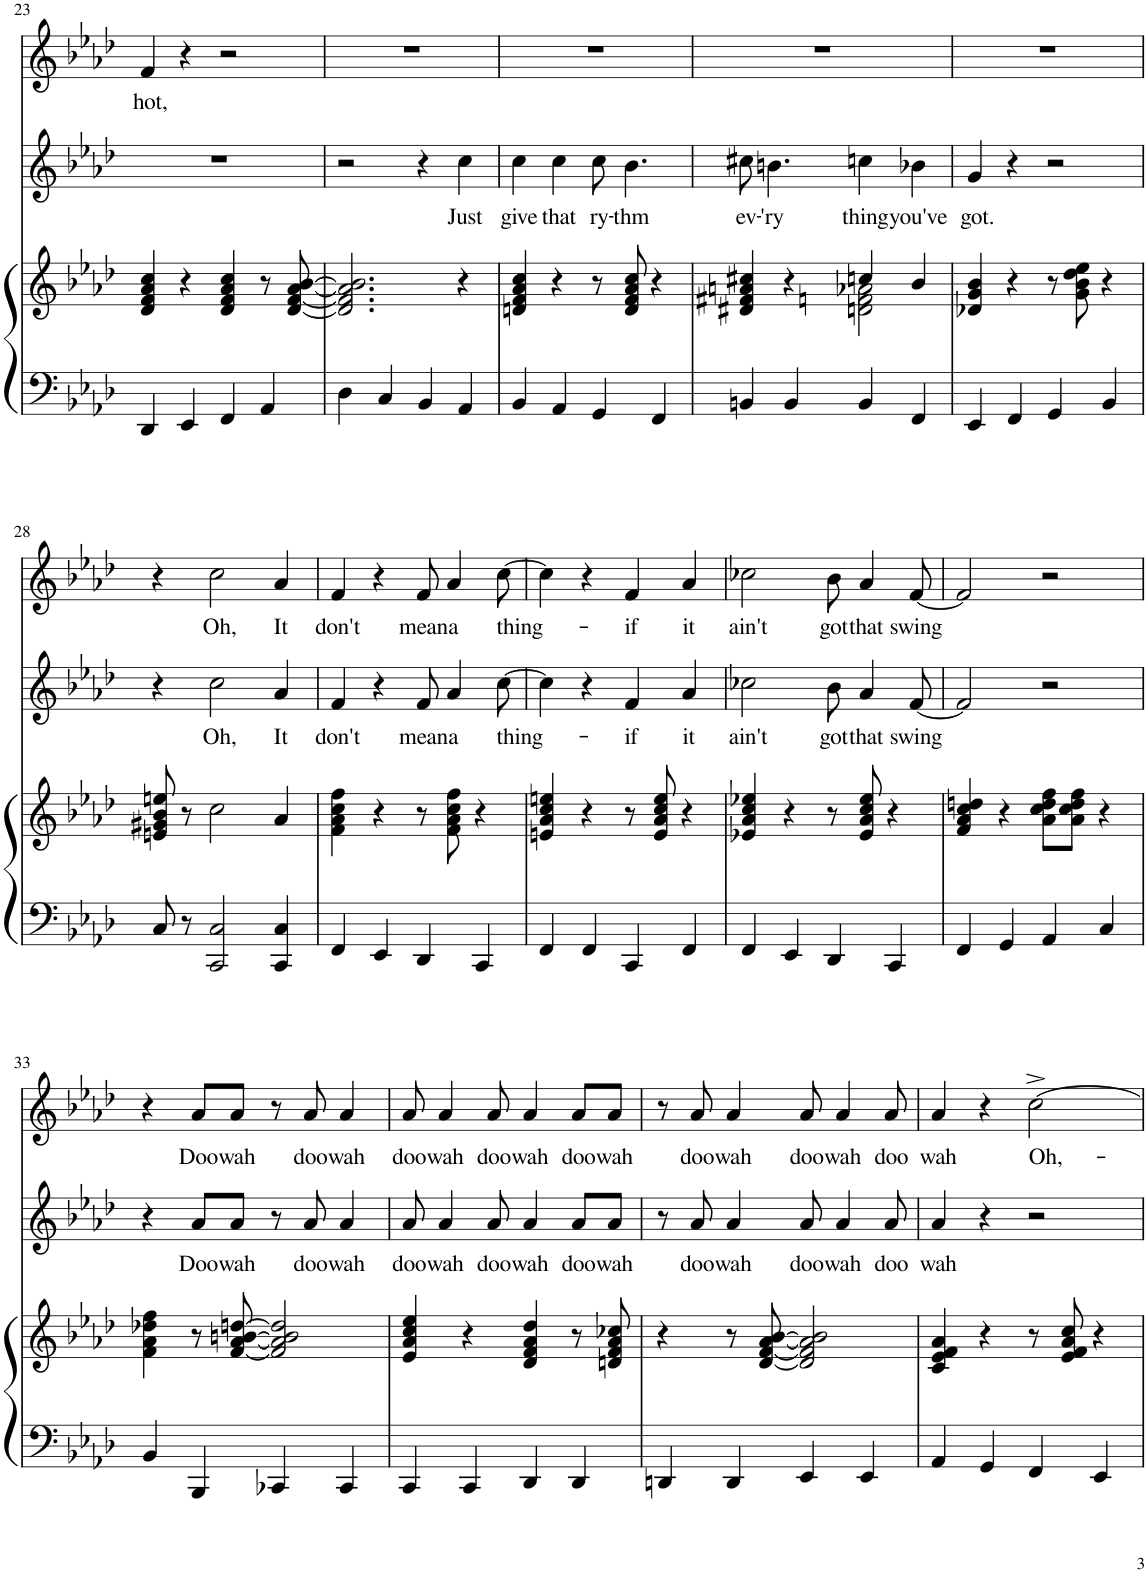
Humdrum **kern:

**kern	**kern	**kern	**text	**kern	**text
*part3	*part3	*part2	*part2	*part1	*part1
*staff4	*staff3	*staff2	*staff2	*staff1	*staff1
*I"Piano	*	*I"Alto	*	*I"Soprano	*
*I'Pno	*	*	*	*	*
!!LO:PB:g=z
*clefF4	*clefG2	*clefG2	*	*clefG2	*
*	*	*Trd1c2	*	*Trd1c2	*
*k[b-e-a-d-]	*k[b-e-a-d-]	*k[b-e-a-d-]	*	*k[b-e-a-d-]	*
*M4/4	*M4/4	*M4/4	*	*M4/4	*
=23	=23	=23	=23	=23	=23
!	!	!	!	!	!LO:LY:b
4DD-/	4d-/ 4f/ 4a-/ 4cc/	1r	.	4f/	hot,
4EE-/	4r	.	.	4r	.
4FF/	4d-/ 4f/ 4a-/ 4cc/	.	.	2r	.
4AA-/	8r	.	.	.	.
.	[8d-/ [8f/ [8a-/ [8b-/	.	.	.	.
=24	=24	=24	=24	=24	=24
4D-\	2.d-/] 2.f/] 2.a-/] 2.b-/]	2r	.	1r	.
4C/	.	.	.	.	.
4BB-/	.	4r	.	.	.
!	!	!	!LO:LY:b	!	!
4AA-/	4r	4cc\	Just	.	.
=25	=25	=25	=25	=25	=25
!	!	!	!LO:LY:b	!	!
4BB-/	4dn/ 4f/ 4a-/ 4cc/	4cc\	give	1r	.
!	!	!	!LO:LY:b	!	!
4AA-/	4r	4cc\	that	.	.
!	!	!	!LO:LY:b	!	!
4GG/	8r	8cc\	ry-	.	.
!	!	!	!LO:LY:b	!	!
.	8d/ 8f/ 8a-/ 8cc/	4.b-\	-thm	.	.
4FF/	4r	.	.	.	.
=26	=26	=26	=26	=26	=26
*	*^	*	*	*	*
!	!	!	!	!LO:LY:b	!	!
4BBn/	4d#X/ 4f#X/ 4an/ 4cc#X/	2ryy	8cc#X\	ev-	1r	.
!	!	!	!	!LO:LY:b	!	!
.	.	.	4.bn\	-'ry	.	.
4BB/	4r	.	.	.	.	.
!	!	!	!	!LO:LY:b	!	!
4BB/	4ccn/	2dn\ 2fn\ 2a-X\	4ccn\	thing	.	.
!	!	!	!	!LO:LY:b	!	!
4FF/	4b-/	.	4b-X\	you've	.	.
*	*v	*v	*	*	*	*
=27	=27	=27	=27	=27	=27
!	!	!	!LO:LY:b	!	!
4EE-/	4d-X/ 4g/ 4b-/	4g/	got.	1r	.
4FF/	4r	4r	.	.	.
4GG/	8r	2r	.	.	.
.	8g\ 8b-\ 8dd-\ 8ee-\	.	.	.	.
4BB-/	4r	.	.	.	.
!!LO:LB:g=z
=28	=28	=28	=28	=28	=28
8C/	8en/ 8g#X/ 8b-/ 8een/	4r	.	4r	.
8r	8r	.	.	.	.
!	!	!	!LO:LY:b	!	!LO:LY:b
2CC/ 2C/	2cc\	2cc\	Oh,	2cc\	Oh,
!	!	!	!LO:LY:b	!	!LO:LY:b
4CC/ 4C/	4a-/	4a-/	It	4a-/	It
=29	=29	=29	=29	=29	=29
!	!	!	!LO:LY:b	!	!LO:LY:b
4FF/	4f\ 4a-\ 4cc\ 4ff\	4f/	don't	4f/	don't
4EE-/	4r	4r	.	4r	.
!	!	!	!LO:LY:b	!	!LO:LY:b
4DD-/	8r	8f/	mean	8f/	mean
!	!	!	!LO:LY:b	!	!LO:LY:b
.	8f\ 8a-\ 8cc\ 8ff\	4a-/	a	4a-/	a
4CC/	4r	.	.	.	.
!	!	!	!LO:LY:b	!	!LO:LY:b
.	.	[8cc\	thing-	[8cc\	thing-
=30	=30	=30	=30	=30	=30
4FF/	4en/ 4a-/ 4cc/ 4een/	4cc\]	.	4cc\]	.
4FF/	4r	4r	.	4r	.
!	!	!	!LO:LY:b	!	!LO:LY:b
4CC/	8r	4f/	if	4f/	if
.	8e/ 8a-/ 8cc/ 8ee/	.	.	.	.
!	!	!	!LO:LY:b	!	!LO:LY:b
4FF/	4r	4a-/	it	4a-/	it
=31	=31	=31	=31	=31	=31
!	!	!	!LO:LY:b	!	!LO:LY:b
4FF/	4e-X/ 4a-/ 4cc/ 4ee-X/	2cc-X\	ain't	2cc-X\	ain't
4EE-/	4r	.	.	.	.
!	!	!	!LO:LY:b	!	!LO:LY:b
4DD-/	8r	8b-\	got	8b-\	got
!	!	!	!LO:LY:b	!	!LO:LY:b
.	8e-/ 8a-/ 8cc/ 8ee-/	4a-/	that	4a-/	that
4CC/	4r	.	.	.	.
!	!	!	!LO:LY:b	!	!LO:LY:b
.	.	[8f/	swing	[8f/	swing
=32	=32	=32	=32	=32	=32
4FF/	4f/ 4a-/ 4cc/ 4ddn/	2f/]	.	2f/]	.
4GG/	4r	.	.	.	.
4AA-/	8a-\ 8cc\ 8dd\ 8ff\L	2r	.	2r	.
.	8a-\ 8cc\ 8dd\ 8ff\J	.	.	.	.
4C/	4r	.	.	.	.
!!LO:LB:g=z
=33	=33	=33	=33	=33	=33
4BB-/	4f\ 4a-\ 4dd-X\ 4ff\	4r	.	4r	.
!	!	!	!LO:LY:b	!	!LO:LY:b
4BBB-/	8r	8a-/L	Doo	8a-/L	Doo
!	!	!	!LO:LY:b	!	!LO:LY:b
.	[8f/ [8a-/ [8bn/ [8ddn/	8a-/J	wah	8a-/J	wah
4CC-X/	2f/] 2a-/] 2b/] 2dd/]	8r	.	8r	.
!	!	!	!LO:LY:b	!	!LO:LY:b
.	.	8a-/	doo	8a-/	doo
!	!	!	!LO:LY:b	!	!LO:LY:b
4CC-/	.	4a-/	wah	4a-/	wah
=34	=34	=34	=34	=34	=34
!	!	!	!LO:LY:b	!	!LO:LY:b
4CC/	4e-/ 4a-/ 4cc/ 4ee-/	8a-/	doo	8a-/	doo
!	!	!	!LO:LY:b	!	!LO:LY:b
.	.	4a-/	wah	4a-/	wah
4CC/	4r	.	.	.	.
!	!	!	!LO:LY:b	!	!LO:LY:b
.	.	8a-/	doo	8a-/	doo
!	!	!	!LO:LY:b	!	!LO:LY:b
4DD-/	4d-/ 4f/ 4a-/ 4dd-/	4a-/	wah	4a-/	wah
!	!	!	!LO:LY:b	!	!LO:LY:b
4DD-/	8r	8a-/L	doo	8a-/L	doo
!	!	!	!LO:LY:b	!	!LO:LY:b
.	8dn/ 8f/ 8a-/ 8cc-X/	8a-/J	wah	8a-/J	wah
=35	=35	=35	=35	=35	=35
4DDn/	4r	8r	.	8r	.
!	!	!	!LO:LY:b	!	!LO:LY:b
.	.	8a-/	doo	8a-/	doo
!	!	!	!LO:LY:b	!	!LO:LY:b
4DD/	8r	4a-/	wah	4a-/	wah
.	[8d-/ [8f/ [8a-/ [8b-/	.	.	.	.
!	!	!	!LO:LY:b	!	!LO:LY:b
4EE-/	2d-/] 2f/] 2a-/] 2b-/]	8a-/	doo	8a-/	doo
!	!	!	!LO:LY:b	!	!LO:LY:b
.	.	4a-/	wah	4a-/	wah
4EE-/	.	.	.	.	.
!	!	!	!LO:LY:b	!	!LO:LY:b
.	.	8a-/	doo	8a-/	doo
=36	=36	=36	=36	=36	=36
!	!	!	!LO:LY:b	!	!LO:LY:b
4AA-/	4c/ 4e-/ 4f/ 4a-/	4a-/	wah	4a-/	wah
4GG/	4r	4r	.	4r	.
!	!	!	!	!	!LO:LY:b
4FF/	8r	2r	.	[2cc^\	Oh,-
.	8e-/ 8f/ 8a-/ 8cc/	.	.	.	.
4EE-/	4r	.	.	.	.
=	=	=	=	=	=
*-	*-	*-	*-	*-	*-
